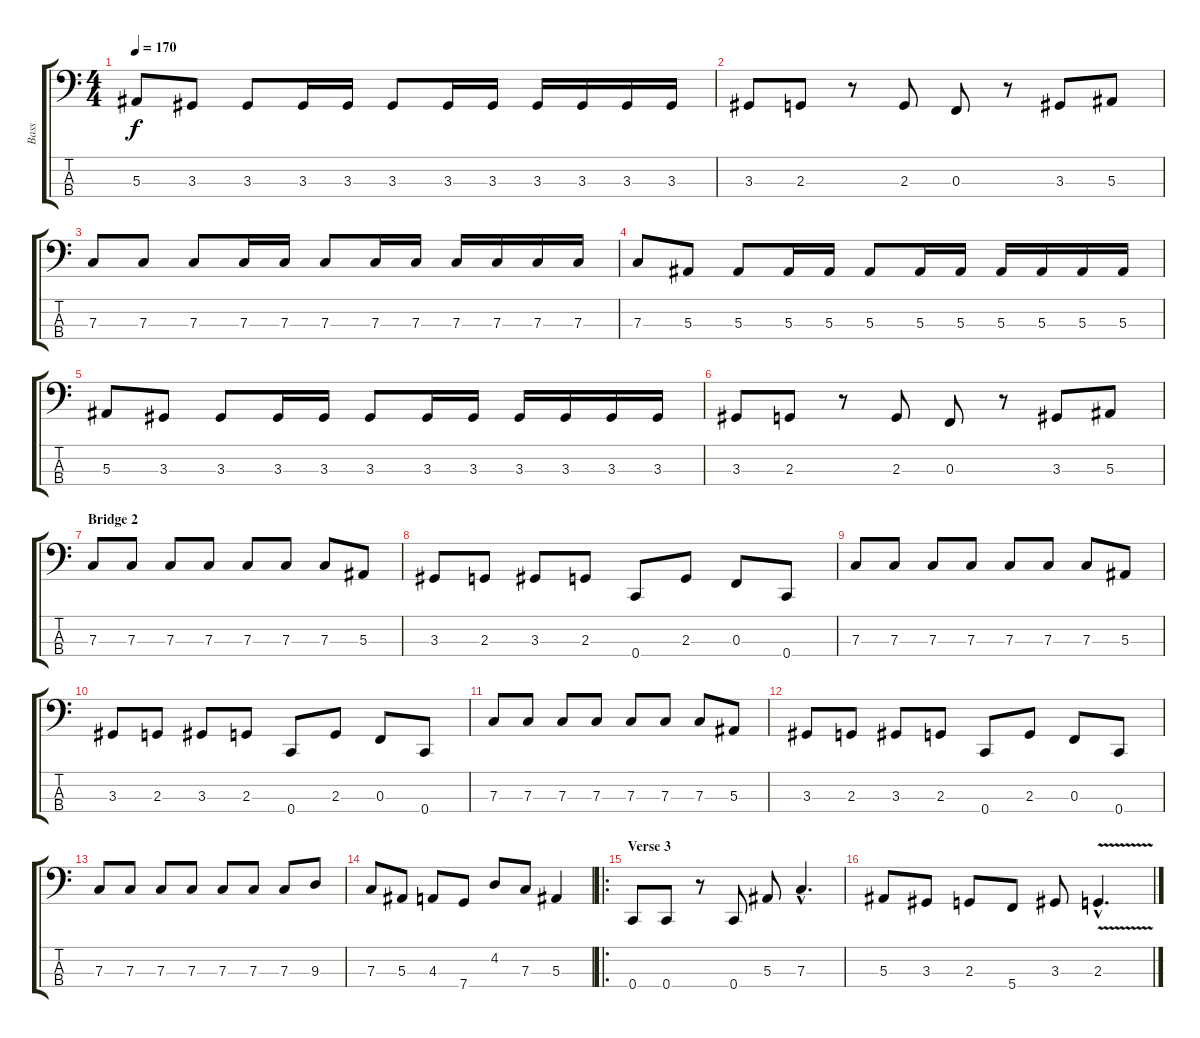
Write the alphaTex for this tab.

\track ("Bass" "Bass") {instrument electricbassfinger}
\staff {score tabs}
\tuning (Eb2 Bb1 F1 C1) {hide}
\ts (4 4)
\tempo 170
\clef f4
\ks c
5.3.8{dy f} 3.3.8 3.3.8 3.3.16 3.3.16 3.3.8 3.3.16 3.3.16 3.3.16 3.3.16 3.3.16 3.3.16 |
3.3.8 2.3.8 r.8 2.3.8 0.3.8 r.8 3.3.8 5.3.8 |
7.3.8 7.3.8 7.3.8 7.3.16 7.3.16 7.3.8 7.3.16 7.3.16 7.3.16 7.3.16 7.3.16 7.3.16 |
7.3.8 5.3.8 5.3.8 5.3.16 5.3.16 5.3.8 5.3.16 5.3.16 5.3.16 5.3.16 5.3.16 5.3.16 |
5.3.8 3.3.8 3.3.8 3.3.16 3.3.16 3.3.8 3.3.16 3.3.16 3.3.16 3.3.16 3.3.16 3.3.16 |
3.3.8 2.3.8 r.8 2.3.8 0.3.8 r.8 3.3.8 5.3.8 |
\section ("" "Bridge 2")
7.3.8 7.3.8 7.3.8 7.3.8 7.3.8 7.3.8 7.3.8 5.3.8 |
3.3.8 2.3.8 3.3.8 2.3.8 0.4.8 2.3.8 0.3.8 0.4.8 |
7.3.8 7.3.8 7.3.8 7.3.8 7.3.8 7.3.8 7.3.8 5.3.8 |
3.3.8 2.3.8 3.3.8 2.3.8 0.4.8 2.3.8 0.3.8 0.4.8 |
7.3.8 7.3.8 7.3.8 7.3.8 7.3.8 7.3.8 7.3.8 5.3.8 |
3.3.8 2.3.8 3.3.8 2.3.8 0.4.8 2.3.8 0.3.8 0.4.8 |
7.3.8 7.3.8 7.3.8 7.3.8 7.3.8 7.3.8 7.3.8 9.3.8 |
7.3.8 5.3.8 4.3.8 7.4.8 4.2.8 7.3.8 5.3.4 |
\ro
\section ("" "Verse 3")
0.4.8 0.4.8 r.8 0.4.8 5.3.8 7.3{hac}.4{d} |
5.3.8 3.3.8 2.3.8 5.4.8 3.3.8 2.3{v hac}.4{d}
